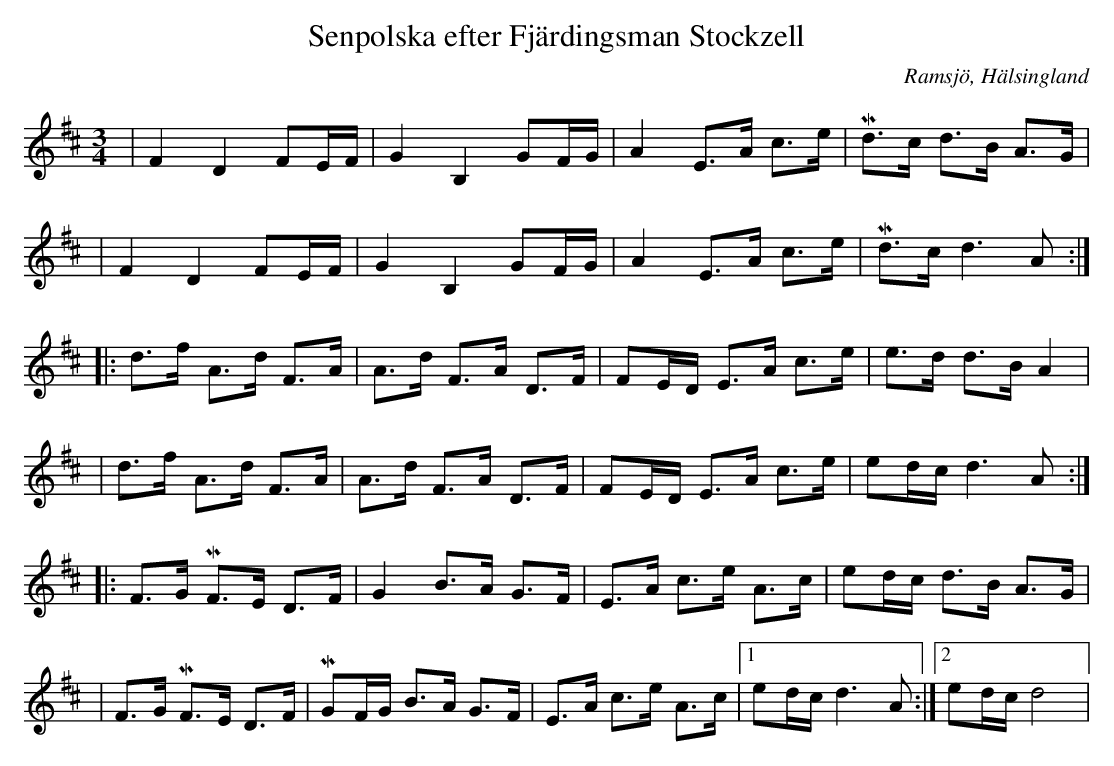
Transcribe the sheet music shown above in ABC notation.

X:1
T: Senpolska efter Fjärdingsman Stockzell
O: Ramsjö, Hälsingland
M:3/4
L:1/8
K:D
|F2 D2 FE/F/|G2 B,2 GF/G/| A2 E>A c>e|Md>c d>B A>G|
|F2 D2 FE/F/|G2 B,2 GF/G/| A2 E>A c>e|Md>c d2>A2:|
|:d>f A>d F>A| A>d F>A D>F|FE/D/ E>A c>e|e>d d>B A2|
|d>f A>d F>A| A>d F>A D>F|FE/D/ E>A c>e|ed/c/ d2>A2:|
|:F>G MF>E D>F|G2 B>A G>F|E>A c>e A>c|ed/c/ d>B A>G|
|F>G MF>E D>F|MGF/G/ B>A G>F|E>A c>e A>c|1 ed/c/ d2>A2:|2 ed/c/ d4|
